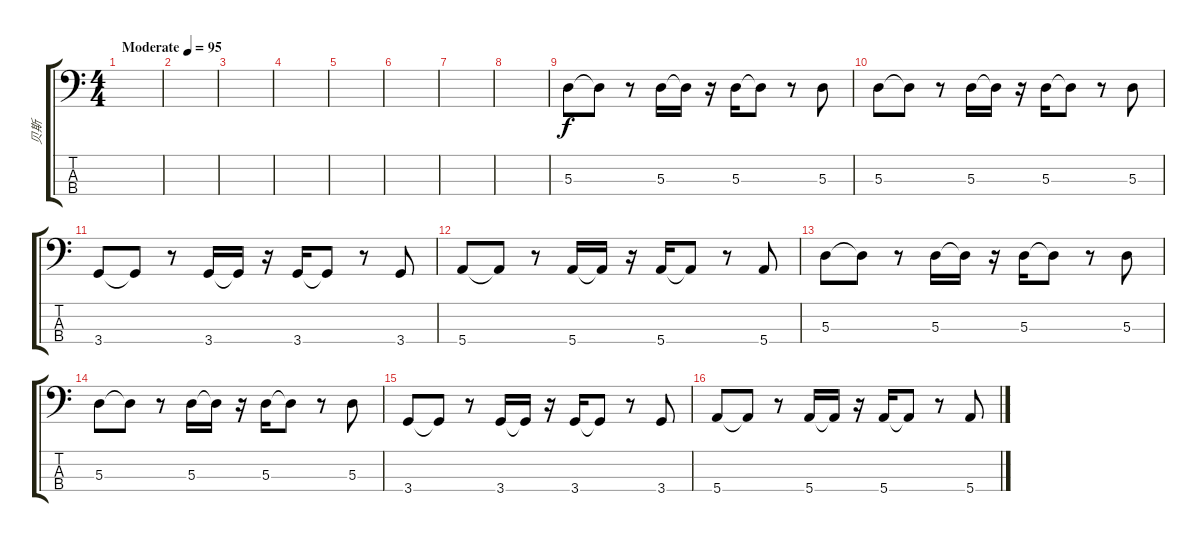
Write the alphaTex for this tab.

\track ("贝斯" "贝斯") {instrument electricbassfinger}
\staff {score tabs}
\tuning (G2 D2 A1 E1) {hide}
\ts (4 4)
\tempo (95 "Moderate")
\clef f4
\ks c
|
|
|
|
|
|
|
|
5.3.8 5.3{t}.8 r.8 5.3.16 5.3{t}.16 r.16 5.3.16 5.3{t}.8 r.8 5.3.8 |
5.3.8 5.3{t}.8 r.8 5.3.16 5.3{t}.16 r.16 5.3.16 5.3{t}.8 r.8 5.3.8 |
3.4.8 3.4{t}.8 r.8 3.4.16 3.4{t}.16 r.16 3.4.16 3.4{t}.8 r.8 3.4.8 |
5.4.8 5.4{t}.8 r.8 5.4.16 5.4{t}.16 r.16 5.4.16 5.4{t}.8 r.8 5.4.8 |
5.3.8 5.3{t}.8 r.8 5.3.16 5.3{t}.16 r.16 5.3.16 5.3{t}.8 r.8 5.3.8 |
5.3.8 5.3{t}.8 r.8 5.3.16 5.3{t}.16 r.16 5.3.16 5.3{t}.8 r.8 5.3.8 |
3.4.8 3.4{t}.8 r.8 3.4.16 3.4{t}.16 r.16 3.4.16 3.4{t}.8 r.8 3.4.8 |
5.4.8 5.4{t}.8 r.8 5.4.16 5.4{t}.16 r.16 5.4.16 5.4{t}.8 r.8 5.4.8
